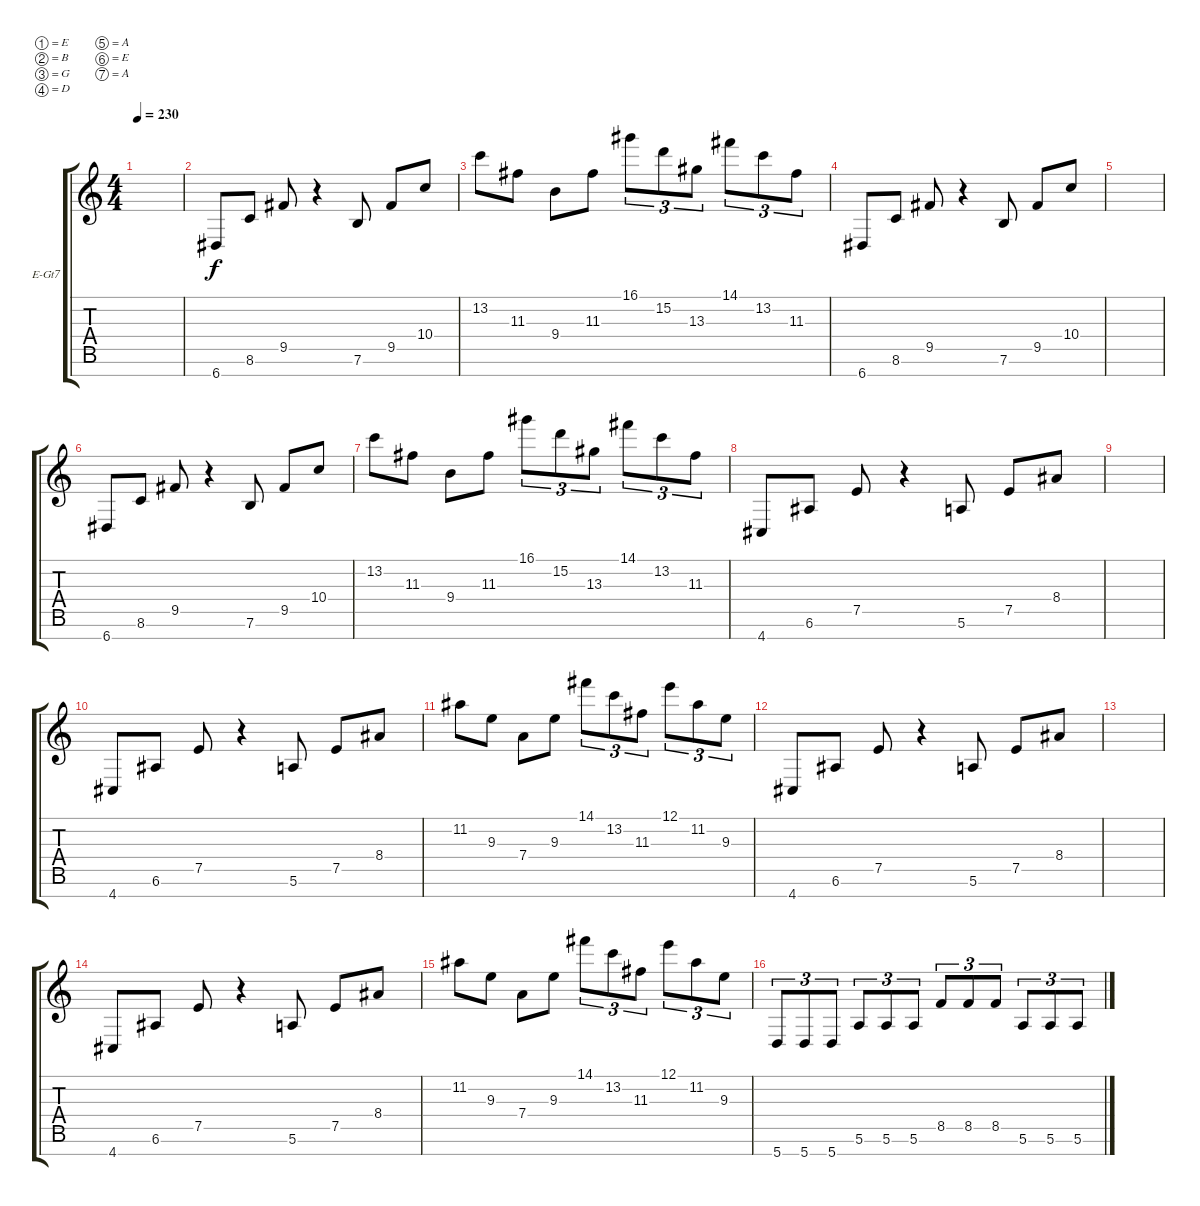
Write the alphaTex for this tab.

\defaultSystemsLayout 4
\bracketExtendMode groupsimilarinstruments
\firstSystemTrackNameOrientation horizontal
\otherSystemsTrackNameOrientation horizontal
\track ("Electric Guitar" "E-Gt7") {instrument distortionguitar}
\staff {score tabs}
\tuning (E4 B3 G3 D3 A2 E2 A1)
\ts (4 4)
\tempo 230
\clef g2
\ks c
|
6.7.8 8.6.8 9.5.8 r.4 7.6.8 9.5.8 10.4.8 |
13.2.8 11.3.8 9.4.8 11.3.8 16.1.8{tu (3 2)} 15.2.8{tu (3 2)} 13.3.8{tu (3 2)} 14.1.8{tu (3 2)} 13.2.8{tu (3 2)} 11.3.8{tu (3 2)} |
6.7.8 8.6.8 9.5.8 r.4 7.6.8 9.5.8 10.4.8 |
|
6.7.8 8.6.8 9.5.8 r.4 7.6.8 9.5.8 10.4.8 |
13.2.8 11.3.8 9.4.8 11.3.8 16.1.8{tu (3 2)} 15.2.8{tu (3 2)} 13.3.8{tu (3 2)} 14.1.8{tu (3 2)} 13.2.8{tu (3 2)} 11.3.8{tu (3 2)} |
4.7.8 6.6.8 7.5.8 r.4 5.6.8 7.5.8 8.4.8 |
|
4.7.8 6.6.8 7.5.8 r.4 5.6.8 7.5.8 8.4.8 |
11.2.8 9.3.8 7.4.8 9.3.8 14.1.8{tu (3 2)} 13.2.8{tu (3 2)} 11.3.8{tu (3 2)} 12.1.8{tu (3 2)} 11.2.8{tu (3 2)} 9.3.8{tu (3 2)} |
4.7.8 6.6.8 7.5.8 r.4 5.6.8 7.5.8 8.4.8 |
|
4.7.8 6.6.8 7.5.8 r.4 5.6.8 7.5.8 8.4.8 |
11.2.8 9.3.8 7.4.8 9.3.8 14.1.8{tu (3 2)} 13.2.8{tu (3 2)} 11.3.8{tu (3 2)} 12.1.8{tu (3 2)} 11.2.8{tu (3 2)} 9.3.8{tu (3 2)} |
5.7.8{tu (3 2)} 5.7.8{tu (3 2)} 5.7.8{tu (3 2)} 5.6.8{tu (3 2)} 5.6.8{tu (3 2)} 5.6.8{tu (3 2)} 8.5.8{tu (3 2)} 8.5.8{tu (3 2)} 8.5.8{tu (3 2)} 5.6.8{tu (3 2)} 5.6.8{tu (3 2)} 5.6.8{tu (3 2)}
